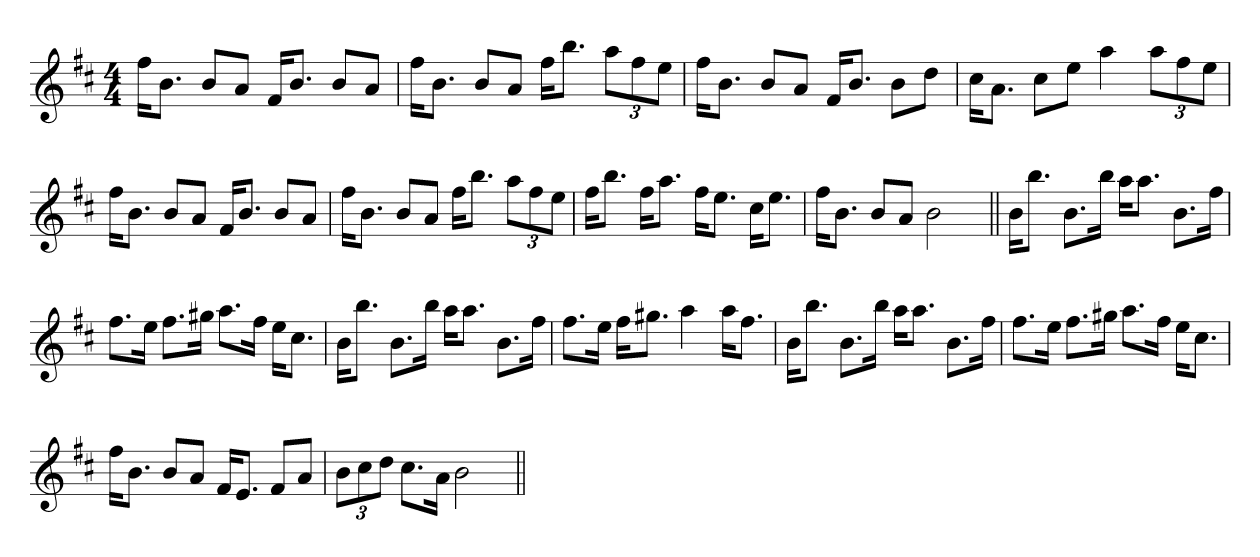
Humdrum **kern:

**kern
*part1
*staff1
*clefG2
*k[f#c#]
*b:
*M4/4
=1
16ff#KL
8.bJ
8bL
8aJ
16f#KL
8.bJ
8bL
8aJ
=
16ff#KL
8.bJ
8bL
8aJ
16ff#KL
8.bbJ
12aaL
12ff#
12eeJ
=
16ff#KL
8.bJ
8bL
8aJ
16f#KL
8.bJ
8bL
8ddJ
=
16cc#KL
8.aJ
8cc#L
8eeJ
4aa
12aaL
12ff#
12eeJ
=
16ff#KL
8.bJ
8bL
8aJ
16f#KL
8.bJ
8bL
8aJ
=
16ff#KL
8.bJ
8bL
8aJ
16ff#KL
8.bbJ
12aaL
12ff#
12eeJ
=
16ff#KL
8.bbJ
16ff#KL
8.aaJ
16ff#KL
8.eeJ
16cc#KL
8.eeJ
=
16ff#KL
8.bJ
8bL
8aJ
2b
=||
16bKL
8.bbJ
8.bL
16bbJk
16aaKL
8.aaJ
8.bL
16ff#Jk
=
8.ff#L
16eeJk
8.ff#L
16gg#XJk
8.aaL
16ff#Jk
16eeKL
8.cc#J
=
16bKL
8.bbJ
8.bL
16bbJk
16aaKL
8.aaJ
8.bL
16ff#Jk
=
8.ff#L
16eeJk
16ff#KL
8.gg#XJ
4aa
16aaKL
8.ff#J
=
16bKL
8.bbJ
8.bL
16bbJk
16aaKL
8.aaJ
8.bL
16ff#Jk
=
8.ff#L
16eeJk
8.ff#L
16gg#XJk
8.aaL
16ff#Jk
16eeKL
8.cc#J
=
16ff#KL
8.bJ
8bL
8aJ
16f#KL
8.eJ
8f#L
8aJ
=
12bL
12cc#
12ddJ
8.cc#L
16aJk
2b
=||
*-
